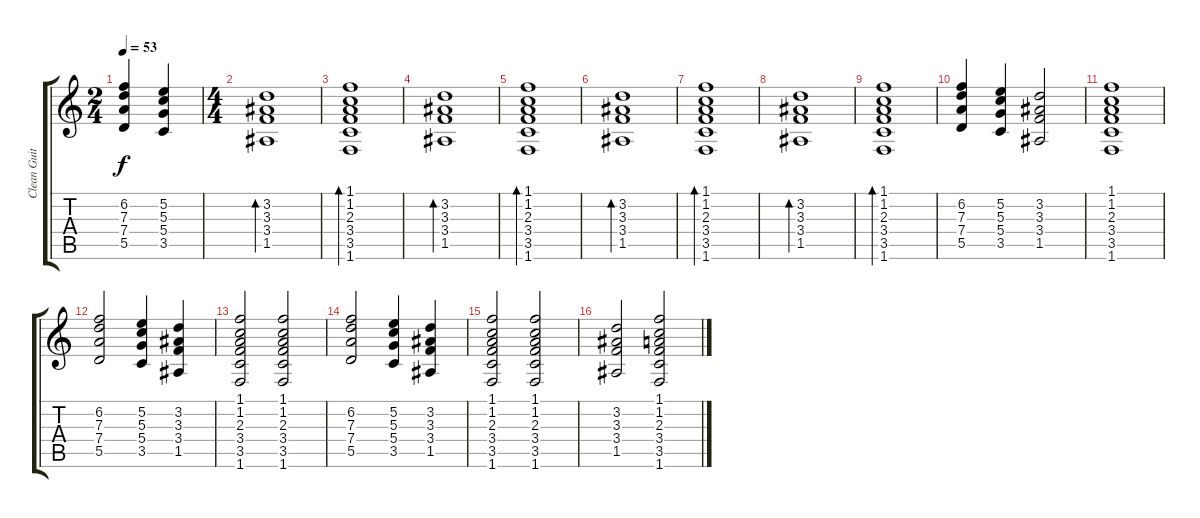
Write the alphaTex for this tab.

\track ("Clean Guitar" "Clean Guit") {instrument electricguitarjazz}
\staff {score tabs}
\tuning (E4 B3 G3 D3 A2 E2) {hide}
\ts (2 4)
\tempo 53
\clef g2
\ks c
(6.2 7.3 7.4 5.5).4{dy f} (5.2 5.3 5.4 3.5).4 |
\ts (4 4)
(3.2 3.3 3.4 1.5).1{bd 120} |
(1.1 1.2 2.3 3.4 3.5 1.6).1{bd 120} |
(3.2 3.3 3.4 1.5).1{bd 120} |
(1.1 1.2 2.3 3.4 3.5 1.6).1{bd 120} |
(3.2 3.3 3.4 1.5).1{bd 120} |
(1.1 1.2 2.3 3.4 3.5 1.6).1{bd 120} |
(3.2 3.3 3.4 1.5).1{bd 120} |
(1.1 1.2 2.3 3.4 3.5 1.6).1{bd 120} |
(6.2 7.3 7.4 5.5).4 (5.2 5.3 5.4 3.5).4 (3.2 3.3 3.4 1.5).2 |
(1.1 1.2 2.3 3.4 3.5 1.6).1 |
(6.2 7.3 7.4 5.5).2 (5.2 5.3 5.4 3.5).4 (3.2 3.3 3.4 1.5).4 |
(1.1 1.2 2.3 3.4 3.5 1.6).2 (1.1 1.2 2.3 3.4 3.5 1.6).2 |
(6.2 7.3 7.4 5.5).2 (5.2 5.3 5.4 3.5).4 (3.2 3.3 3.4 1.5).4 |
(1.1 1.2 2.3 3.4 3.5 1.6).2 (1.1 1.2 2.3 3.4 3.5 1.6).2 |
(3.2 3.3 3.4 1.5).2 (1.1 1.2 2.3 3.4 3.5 1.6).2
